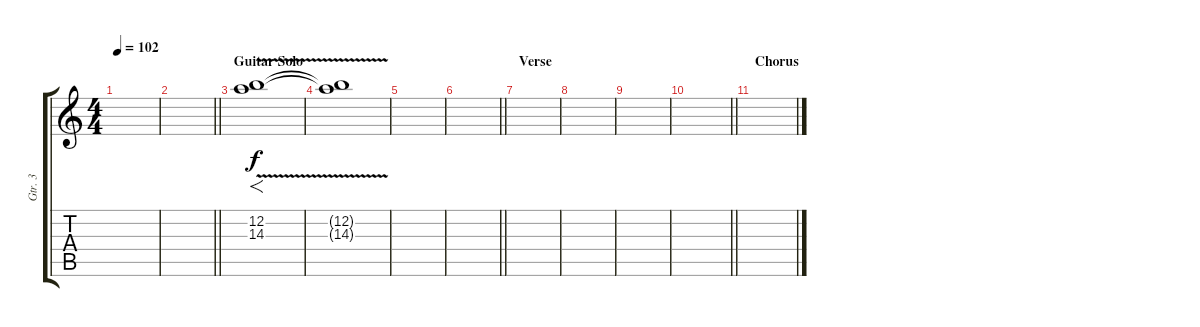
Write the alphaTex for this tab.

\track ("Gtr. 3" "Gtr. 3") {instrument overdrivenguitar}
\staff {score tabs}
\tuning (E4 B3 G3 D3 A2 E2) {hide}
\ts (4 4)
\tempo 102
\clef g2
\ks c
|
\barLineRight lightlight
|
\section ("" "Guitar Solo")
(12.2{v} 14.3{v}).1{f} |
(12.2{t} 14.3{t}).1 |
|
\barLineRight lightlight
|
\section ("" "Verse")
|
|
|
\barLineRight lightlight
|
\section ("" "Chorus")
